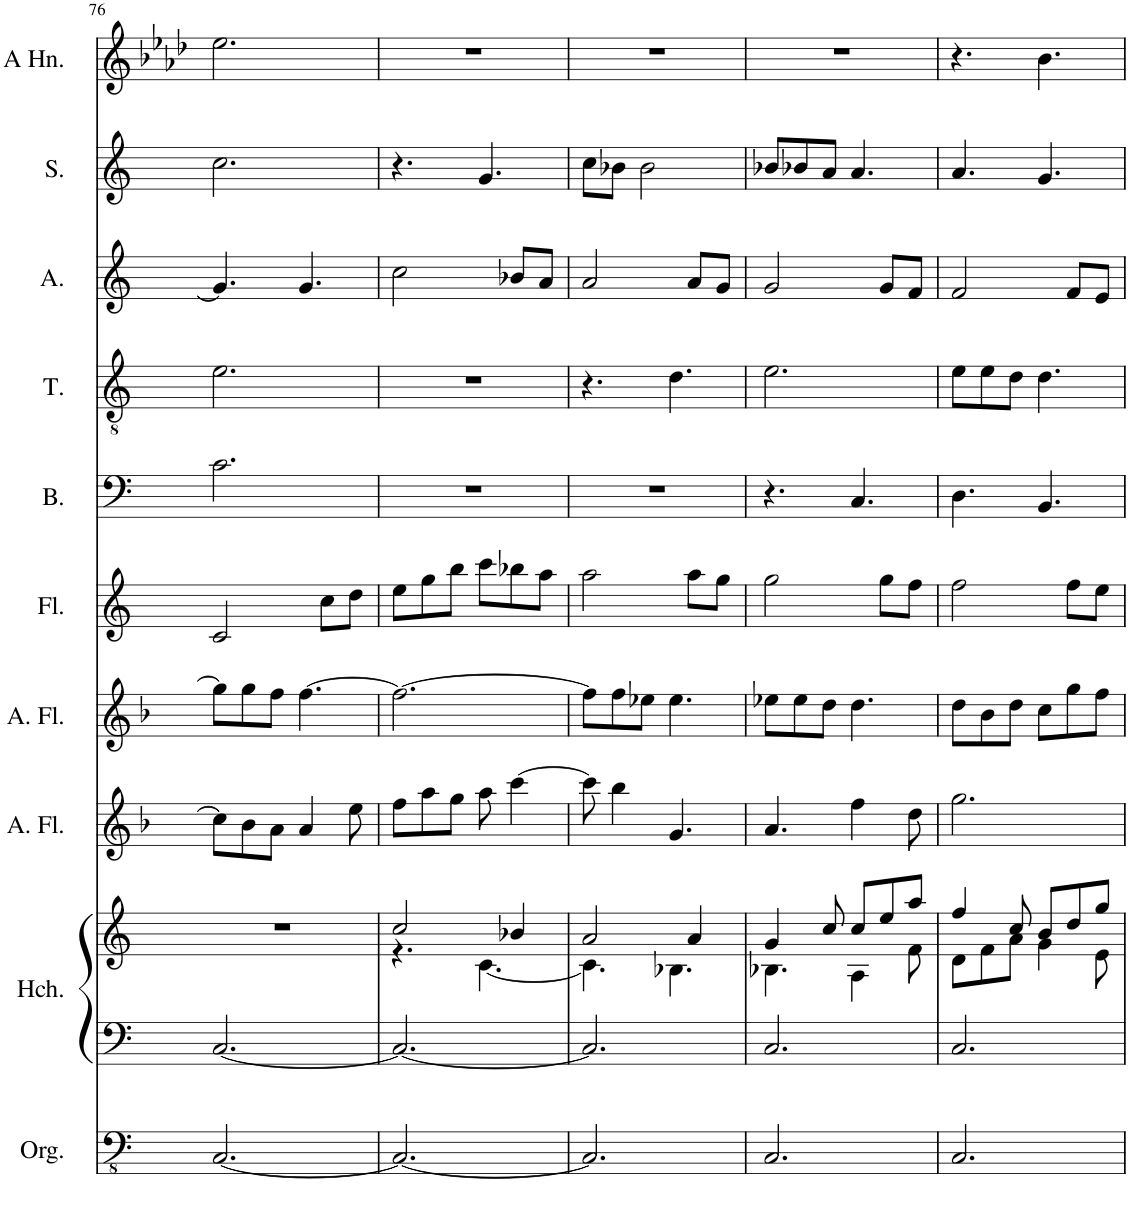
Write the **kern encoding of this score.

**kern	**kern	**kern	**kern	**kern	**kern	**kern	**kern	**kern	**kern	**kern
*part10	*part9	*part9	*part8	*part7	*part6	*part5	*part4	*part3	*part2	*part1
*staff11	*staff10	*staff9	*staff8	*staff7	*staff6	*staff5	*staff4	*staff3	*staff2	*staff1
*I"Organ	*I"Harpsichord	*	*I"Alto Flute	*I"Alto Flute	*I"Flute	*I"Bass	*I"Tenor	*I"Alto	*I"Soprano	*I"A Horn
*I'Org.	*I'Hch.	*	*I'A. Fl.	*I'A. Fl.	*I'Fl.	*I'B.	*I'T.	*I'A.	*I'S.	*I'A Hn.
!!LO:PB:g=z
*clefFv4	*clefF4	*clefG2	*clefG2	*clefG2	*clefG2	*clefF4	*clefGv2	*clefG2	*clefG2	*clefG2
*Trd-7c-12	*	*	*Trd3c5	*Trd3c5	*	*	*	*	*	*Trd2c3
*k[]	*k[]	*k[]	*k[b-]	*k[b-]	*k[]	*k[]	*k[]	*k[]	*k[]	*k[b-e-a-d-]
*M6/8	*M6/8	*M6/8	*M6/8	*M6/8	*M6/8	*M6/8	*M6/8	*M6/8	*M6/8	*M6/8
=76	=76	=76	=76	=76	=76	=76	=76	=76	=76	=76
[2.CC/	[2.C/	2.r	8cc\L]	8gg\L]	2c/	2.c\	2.e\	4.g/]	2.cc\	2.ee-\
.	.	.	8b-\	8gg\	.	.	.	.	.	.
.	.	.	8a\J	8ff\J	.	.	.	.	.	.
.	.	.	4a/	[4.ff\	.	.	.	4.g/	.	.
.	.	.	.	.	8cc\L	.	.	.	.	.
.	.	.	8ee\	.	8dd\J	.	.	.	.	.
=77	=77	=77	=77	=77	=77	=77	=77	=77	=77	=77
*	*	*^	*	*	*	*	*	*	*	*
2.CC/_	2.C/_	2cc/	4.r	8ff\L	2.ff\_	8ee\L	2.r	2.r	2cc\	4.r	2.r
.	.	.	.	8aa\	.	8gg\	.	.	.	.	.
.	.	.	.	8gg\J	.	8bb\J	.	.	.	.	.
.	.	.	[4.c\	8aa\	.	8ccc\L	.	.	.	4.g/	.
.	.	4b-X/	.	[4ccc\	.	8bb-X\	.	.	8b-X/L	.	.
.	.	.	.	.	.	8aa\J	.	.	8a/J	.	.
=78	=78	=78	=78	=78	=78	=78	=78	=78	=78	=78	=78
2.CC/]	2.C/]	2a/	4.c\]	8ccc\]	8ff\L]	2aa\	2.r	4.r	2a/	8cc\L	2.r
.	.	.	.	4bb-\	8ff\	.	.	.	.	8b-X\J	.
.	.	.	.	.	8ee-X\J	.	.	.	.	2b-\	.
.	.	.	4.B-X\	4.g/	4.ee-\	.	.	4.d\	.	.	.
.	.	4a/	.	.	.	8aa\L	.	.	8a/L	.	.
.	.	.	.	.	.	8gg\J	.	.	8g/J	.	.
=79	=79	=79	=79	=79	=79	=79	=79	=79	=79	=79	=79
2.CC/	2.C/	4g/	4.B-X\	4.a/	8ee-X\L	2gg\	4.r	2.e\	2g/	8b-X/L	2.r
.	.	.	.	.	8ee-\	.	.	.	.	8b-X/	.
.	.	8cc/	.	.	8dd\J	.	.	.	.	8a/J	.
.	.	8cc/L	4A\	4ff\	4.dd\	.	4.C/	.	.	4.a/	.
.	.	8ee/	.	.	.	8gg\L	.	.	8g/L	.	.
.	.	8aa/J	8f\	8dd\	.	8ff\J	.	.	8f/J	.	.
=80	=80	=80	=80	=80	=80	=80	=80	=80	=80	=80	=80
2.CC/	2.C/	4ff/	8d\L	2.gg\	8dd\L	2ff\	4.D\	8e\L	2f/	4.a/	4.r
.	.	.	8f\	.	8b-\	.	.	8e\	.	.	.
.	.	8cc/	8a\J	.	8dd\J	.	.	8d\J	.	.	.
.	.	8b/L	4g\	.	8cc\L	.	4.BB/	4.d\	.	4.g/	4.b-\
.	.	8dd/	.	.	8gg\	8ff\L	.	.	8f/L	.	.
.	.	8gg/J	8e\	.	8ff\J	8ee\J	.	.	8e/J	.	.
*	*	*v	*v	*	*	*	*	*	*	*	*
=	=	=	=	=	=	=	=	=	=	=
*-	*-	*-	*-	*-	*-	*-	*-	*-	*-	*-
